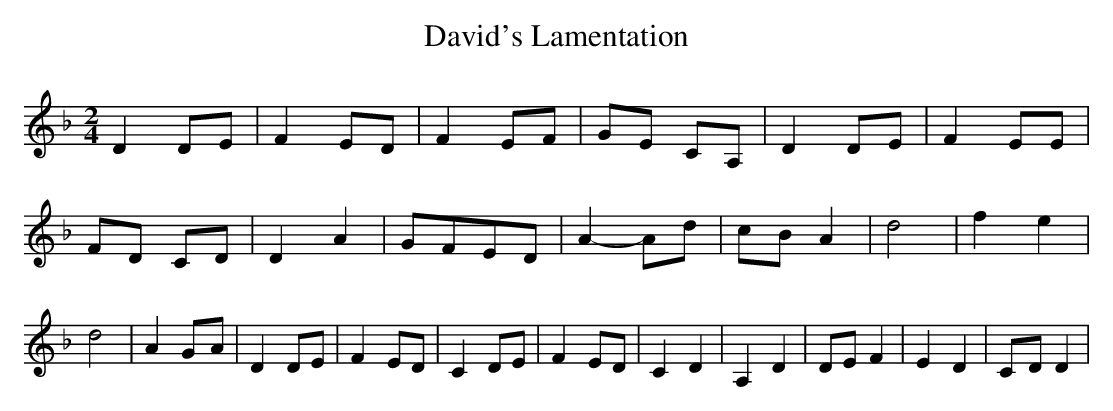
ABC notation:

X:1
T:David's Lamentation
M:2/4
L:1/8
K:F
 D2 DE| F2E-D| F2 EF|G-E CA,| D2 DE| F2 EE|F-D CD| D2 A2|G-FE-D| A2- Ad|\
c-B A2| d4| f2 e2| d4| A2G-A| D2 DE| F2 ED| C2 DE| F2 ED| C2 D2| A,2 D2|\
 DE F2| E2 D2|C-D D2|
